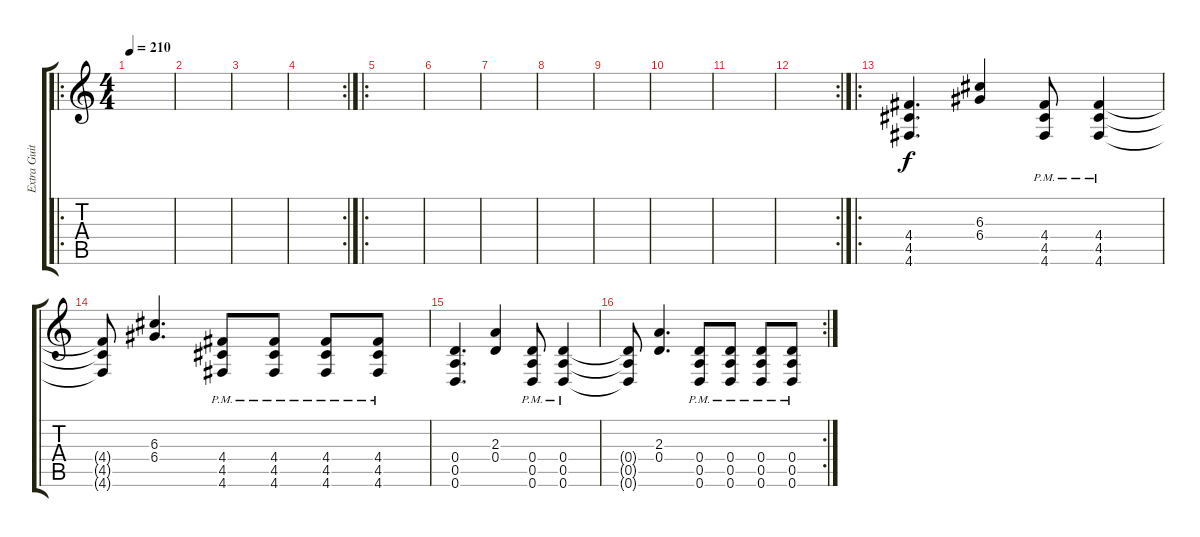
\track ("Extra Guitar" "Extra Guit") {instrument distortionguitar}
\staff {score tabs}
\tuning (E4 B3 G3 D3 A2 D2) {hide}
\ro
\ts (4 4)
\tempo 210
\clef g2
\ks c
|
|
|
\rc 2
|
\ro
|
|
|
|
|
|
|
\rc 2
|
\ro
(4.4 4.5 4.6).4{d} (6.3 6.4).4 (4.4{pm} 4.5{pm} 4.6{pm}).8 (4.4{pm} 4.5{pm} 4.6{pm}).4 |
(4.4{t} 4.5{t} 4.6{t}).8 (6.3 6.4).4{d} (4.4{pm} 4.5{pm} 4.6{pm}).8 (4.4{pm} 4.5{pm} 4.6{pm}).8 (4.4{pm} 4.5{pm} 4.6{pm}).8 (4.4{pm} 4.5{pm} 4.6{pm}).8 |
(0.4 0.5 0.6).4{d} (2.3 0.4).4 (0.4{pm} 0.5{pm} 0.6{pm}).8 (0.4{pm} 0.5{pm} 0.6{pm}).4 |
\rc 2
(0.4{t} 0.5{t} 0.6{t}).8 (2.3 0.4).4{d} (0.4{pm} 0.5{pm} 0.6{pm}).8 (0.4{pm} 0.5{pm} 0.6{pm}).8 (0.4{pm} 0.5{pm} 0.6{pm}).8 (0.4{pm} 0.5{pm} 0.6{pm}).8
